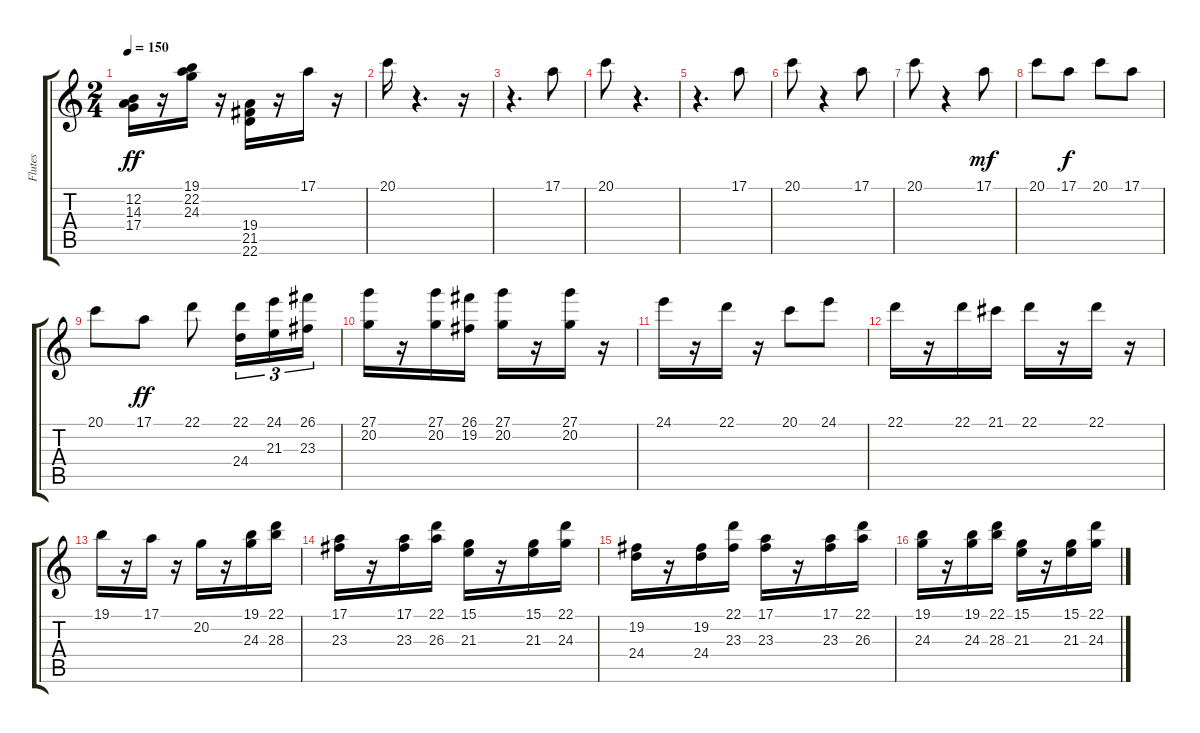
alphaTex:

\track ("Flutes" "Flutes") {instrument flute}
\staff {score tabs}
\tuning (E4 B3 G3 D3 A2 E2) {hide}
\ts (2 4)
\tempo 150
\clef g2
\ks c
(12.2 14.3 17.4).16{dy ff} r.16 (19.1 22.2 24.3).16 r.16 (19.4 21.5 22.6).16 r.16 17.1.16 r.16 |
20.1.16 r.4{d} r.16 |
r.4{d} 17.1.8 |
20.1.8 r.4{d} |
r.4{d} 17.1.8 |
20.1.8 r.4 17.1.8 |
20.1.8 r.4 17.1.8{dy mf} |
20.1.8 17.1.8{dy f} 20.1.8 17.1.8 |
20.1.8 17.1.8{dy ff} 22.1.8 (22.1 24.4).16{tu (3 2)} (24.1 21.3).16{tu (3 2)} (26.1 23.3).16{tu (3 2)} |
(27.1 20.2).16 r.16 (27.1 20.2).16 (26.1 19.2).16 (27.1 20.2).16 r.16 (27.1 20.2).16 r.16 |
24.1.16 r.16 22.1.16 r.16 20.1.8 24.1.8 |
22.1.16 r.16 22.1.16 21.1.16 22.1.16 r.16 22.1.16 r.16 |
19.1.16 r.16 17.1.16 r.16 20.2.16 r.16 (19.1 24.3).16 (22.1 28.3).16 |
(17.1 23.3).16 r.16 (17.1 23.3).16 (22.1 26.3).16 (15.1 21.3).16 r.16 (15.1 21.3).16 (22.1 24.3).16 |
(19.2 24.4).16 r.16 (19.2 24.4).16 (22.1 23.3).16 (17.1 23.3).16 r.16 (17.1 23.3).16 (22.1 26.3).16 |
(19.1 24.3).16 r.16 (19.1 24.3).16 (22.1 28.3).16 (15.1 21.3).16 r.16 (15.1 21.3).16 (22.1 24.3).16
